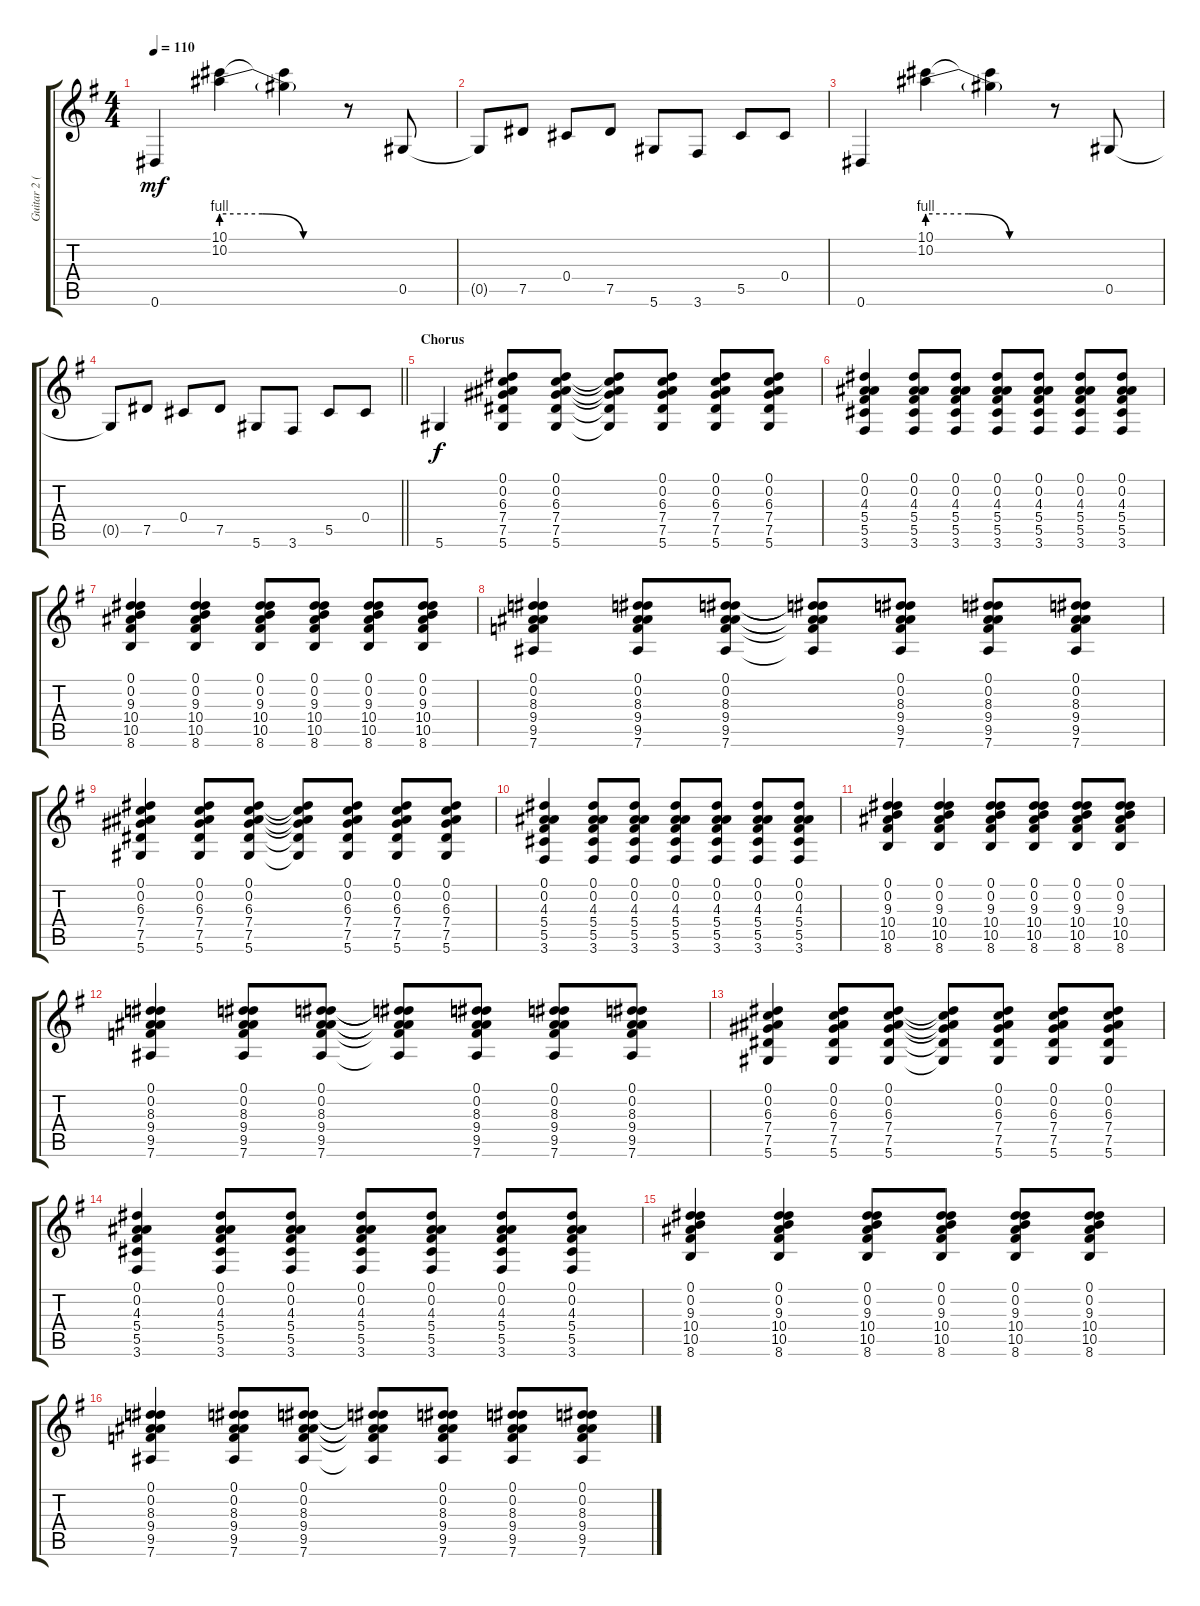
\track ("Guitar 2 (Scott)" "Guitar 2 (") {instrument acousticguitarsteel}
\staff {score tabs}
\tuning (Eb4 Bb3 Gb3 Db3 Ab2 Eb2) {hide}
\ts (4 4)
\tempo 110
\clef g2
\ks g
0.6.4{dy mf} (10.1 10.2{be (custom 0 4 20 4 40 0 60 0)}).4 (10.1{t} 10.2{t}).4 r.8 0.5.8 |
0.5{t}.8 7.5.8 0.4.8 7.5.8 5.6.8 3.6.8 5.5.8 0.4.8 |
0.6.4 (10.1 10.2{be (custom 0 4 20 4 40 0 60 0)}).4 (10.1{t} 10.2{t}).4 r.8 0.5.8 |
\barLineRight lightlight
0.5{t}.8 7.5.8 0.4.8 7.5.8 5.6.8 3.6.8 5.5.8 0.4.8 |
\section ("" "Chorus")
5.6.4{dy f} (0.1 0.2 6.3 7.4 7.5 5.6).8 (0.1 0.2 6.3 7.4 7.5 5.6).8 (0.1{t} 0.2{t} 6.3{t} 7.4{t} 7.5{t} 5.6{t}).8 (0.1 0.2 6.3 7.4 7.5 5.6).8 (0.1 0.2 6.3 7.4 7.5 5.6).8 (0.1 0.2 6.3 7.4 7.5 5.6).8 |
(0.1 0.2 4.3 5.4 5.5 3.6).4 (0.1 0.2 4.3 5.4 5.5 3.6).8 (0.1 0.2 4.3 5.4 5.5 3.6).8 (0.1 0.2 4.3 5.4 5.5 3.6).8 (0.1 0.2 4.3 5.4 5.5 3.6).8 (0.1 0.2 4.3 5.4 5.5 3.6).8 (0.1 0.2 4.3 5.4 5.5 3.6).8 |
(0.1 0.2 9.3 10.4 10.5 8.6).4 (0.1 0.2 9.3 10.4 10.5 8.6).4 (0.1 0.2 9.3 10.4 10.5 8.6).8 (0.1 0.2 9.3 10.4 10.5 8.6).8 (0.1 0.2 9.3 10.4 10.5 8.6).8 (0.1 0.2 9.3 10.4 10.5 8.6).8 |
(0.1 0.2 8.3 9.4 9.5 7.6).4 (0.1 0.2 8.3 9.4 9.5 7.6).8 (0.1 0.2 8.3 9.4 9.5 7.6).8 (0.1{t} 0.2{t} 8.3{t} 9.4{t} 9.5{t} 7.6{t}).8 (0.1 0.2 8.3 9.4 9.5 7.6).8 (0.1 0.2 8.3 9.4 9.5 7.6).8 (0.1 0.2 8.3 9.4 9.5 7.6).8 |
(0.1 0.2 6.3 7.4 7.5 5.6).4 (0.1 0.2 6.3 7.4 7.5 5.6).8 (0.1 0.2 6.3 7.4 7.5 5.6).8 (0.1{t} 0.2{t} 6.3{t} 7.4{t} 7.5{t} 5.6{t}).8 (0.1 0.2 6.3 7.4 7.5 5.6).8 (0.1 0.2 6.3 7.4 7.5 5.6).8 (0.1 0.2 6.3 7.4 7.5 5.6).8 |
(0.1 0.2 4.3 5.4 5.5 3.6).4 (0.1 0.2 4.3 5.4 5.5 3.6).8 (0.1 0.2 4.3 5.4 5.5 3.6).8 (0.1 0.2 4.3 5.4 5.5 3.6).8 (0.1 0.2 4.3 5.4 5.5 3.6).8 (0.1 0.2 4.3 5.4 5.5 3.6).8 (0.1 0.2 4.3 5.4 5.5 3.6).8 |
(0.1 0.2 9.3 10.4 10.5 8.6).4 (0.1 0.2 9.3 10.4 10.5 8.6).4 (0.1 0.2 9.3 10.4 10.5 8.6).8 (0.1 0.2 9.3 10.4 10.5 8.6).8 (0.1 0.2 9.3 10.4 10.5 8.6).8 (0.1 0.2 9.3 10.4 10.5 8.6).8 |
(0.1 0.2 8.3 9.4 9.5 7.6).4 (0.1 0.2 8.3 9.4 9.5 7.6).8 (0.1 0.2 8.3 9.4 9.5 7.6).8 (0.1{t} 0.2{t} 8.3{t} 9.4{t} 9.5{t} 7.6{t}).8 (0.1 0.2 8.3 9.4 9.5 7.6).8 (0.1 0.2 8.3 9.4 9.5 7.6).8 (0.1 0.2 8.3 9.4 9.5 7.6).8 |
(0.1 0.2 6.3 7.4 7.5 5.6).4 (0.1 0.2 6.3 7.4 7.5 5.6).8 (0.1 0.2 6.3 7.4 7.5 5.6).8 (0.1{t} 0.2{t} 6.3{t} 7.4{t} 7.5{t} 5.6{t}).8 (0.1 0.2 6.3 7.4 7.5 5.6).8 (0.1 0.2 6.3 7.4 7.5 5.6).8 (0.1 0.2 6.3 7.4 7.5 5.6).8 |
(0.1 0.2 4.3 5.4 5.5 3.6).4 (0.1 0.2 4.3 5.4 5.5 3.6).8 (0.1 0.2 4.3 5.4 5.5 3.6).8 (0.1 0.2 4.3 5.4 5.5 3.6).8 (0.1 0.2 4.3 5.4 5.5 3.6).8 (0.1 0.2 4.3 5.4 5.5 3.6).8 (0.1 0.2 4.3 5.4 5.5 3.6).8 |
(0.1 0.2 9.3 10.4 10.5 8.6).4 (0.1 0.2 9.3 10.4 10.5 8.6).4 (0.1 0.2 9.3 10.4 10.5 8.6).8 (0.1 0.2 9.3 10.4 10.5 8.6).8 (0.1 0.2 9.3 10.4 10.5 8.6).8 (0.1 0.2 9.3 10.4 10.5 8.6).8 |
(0.1 0.2 8.3 9.4 9.5 7.6).4 (0.1 0.2 8.3 9.4 9.5 7.6).8 (0.1 0.2 8.3 9.4 9.5 7.6).8 (0.1{t} 0.2{t} 8.3{t} 9.4{t} 9.5{t} 7.6{t}).8 (0.1 0.2 8.3 9.4 9.5 7.6).8 (0.1 0.2 8.3 9.4 9.5 7.6).8 (0.1 0.2 8.3 9.4 9.5 7.6).8
